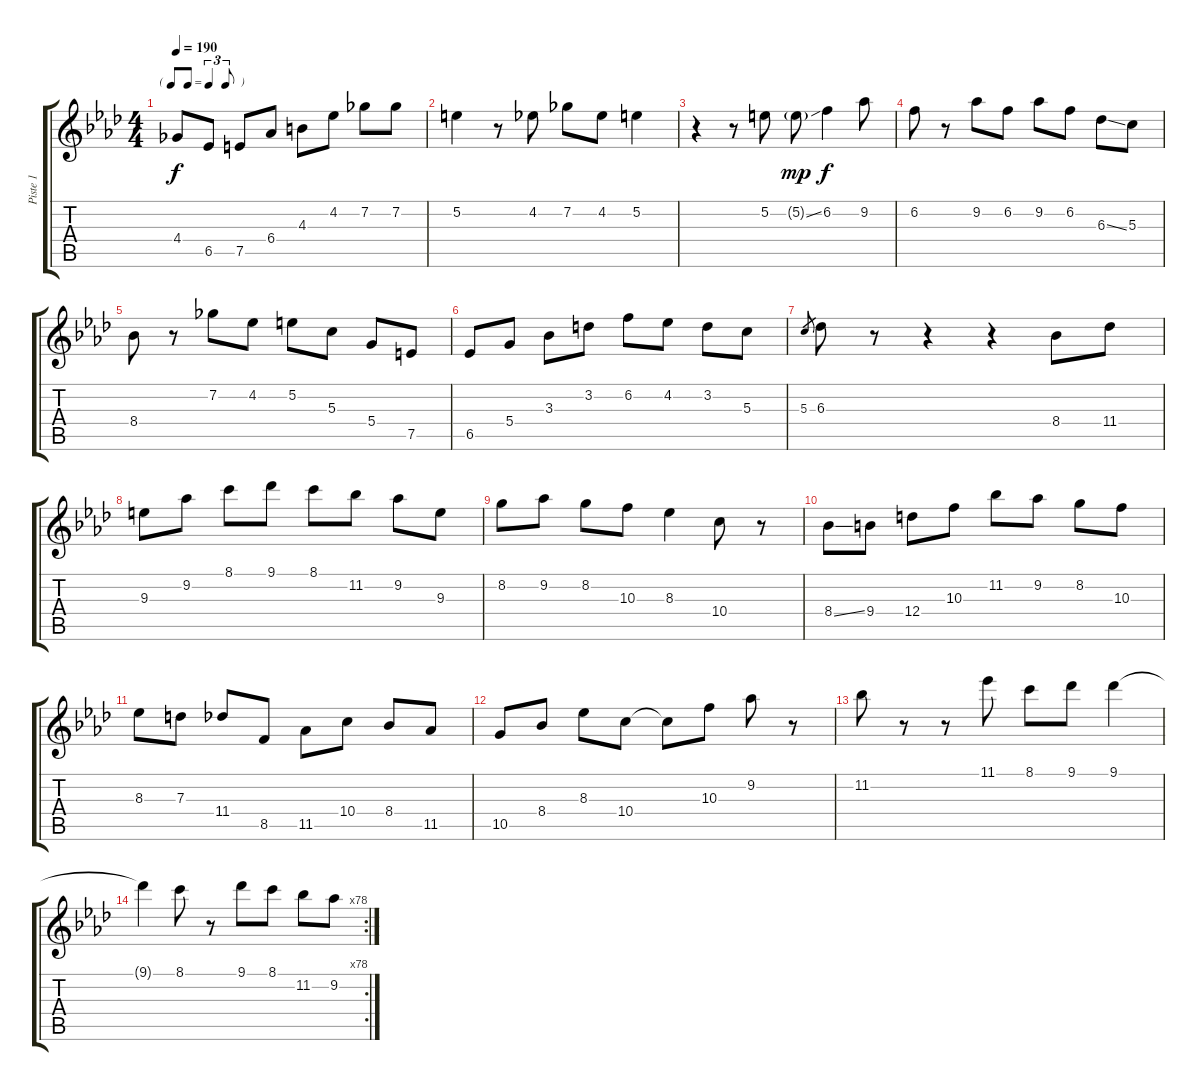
\track ("Piste 1" "Piste 1") {instrument electricguitarjazz}
\staff {score tabs}
\tuning (E4 B3 G3 D3 A2 E2) {hide}
\ts (4 4)
\tf triplet8th
\tempo 190
\clef g2
\ks ab
4.4.8{dy f} 6.5.8 7.5.8 6.4.8 4.3.8 4.2.8 7.2.8 7.2.8 |
5.2.4 r.8 4.2.8 7.2.8 4.2.8 5.2.4 |
r.4 r.8 5.2.8 5.2{ss g}.8{dy mp} 6.2.4{dy f} 9.2.8 |
6.2.8 r.8 9.2.8 6.2.8 9.2.8 6.2.8 6.3{ss}.8 5.3.8 |
8.4.8 r.8 7.2.8 4.2.8 5.2.8 5.3.8 5.4.8 7.5.8 |
6.5.8 5.4.8 3.3.8 3.2.8 6.2.8 4.2.8 3.2.8 5.3.8 |
5.3.8{gr} 6.3.8 r.8 r.4 r.4 8.4.8 11.4.8 |
9.3.8 9.2.8 8.1.8 9.1.8 8.1.8 11.2.8 9.2.8 9.3.8 |
8.2.8 9.2.8 8.2.8 10.3.8 8.3.4 10.4.8 r.8 |
8.4{ss}.8 9.4.8 12.4.8 10.3.8 11.2.8 9.2.8 8.2.8 10.3.8 |
8.3.8 7.3.8 11.4.8 8.5.8 11.5.8 10.4.8 8.4.8 11.5.8 |
10.5.8 8.4.8 8.3.8 10.4.8 10.4{t}.8 10.3.8 9.2.8 r.8 |
11.2.8 r.8 r.8 11.1.8 8.1.8 9.1.8 9.1.4 |
\rc 78
9.1{t}.4 8.1.8 r.8 9.1.8 8.1.8 11.2.8 9.2.8
